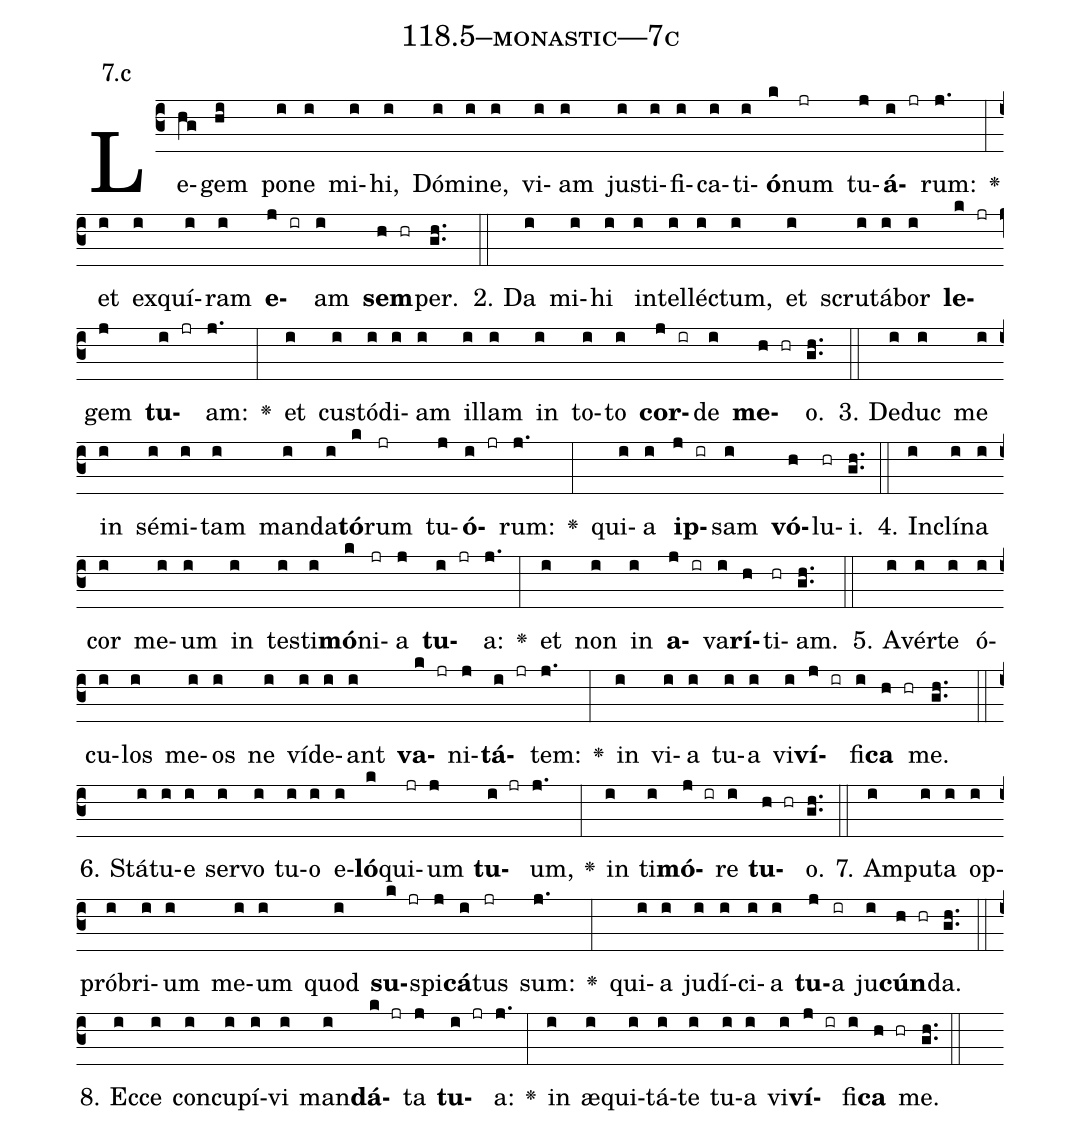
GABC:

name: 118.5--monastic---7c;
annotation: 7.c;
%%
(c3)Le(hg)gem(hi) po(i)ne(i) mi(i)hi,(i) Dó(i)mi(i)ne,(i) vi(i)am(i) jus(i)ti(i)fi(i)ca(i)ti(i)<b>ó</b>(k)num(jr) tu(j)<b>á</b>(i jr)rum:(j.) <v>\greheightstar</v>(:) et(i) ex(i)quí(i)ram(i) <b>e</b>(j ir)am(i) <b>sem</b>(h hr)per.(gh..) (::)
2. Da(i) mi(i)hi(i) in(i)tel(i)léc(i)tum,(i) et(i) scru(i)tá(i)bor(i) <b>le</b>(k jr)gem(j) <b>tu</b>(i jr)am:(j.) <v>\greheightstar</v>(:) et(i) cus(i)tó(i)di(i)am(i) il(i)lam(i) in(i) to(i)to(i) <b>cor</b>(j ir)de(i) <b>me</b>(h hr)o.(gh..) (::)
3. De(i)duc(i) me(i) in(i) sé(i)mi(i)tam(i) man(i)da(i)<b>tó</b>(k)rum(jr) tu(j)<b>ó</b>(i jr)rum:(j.) <v>\greheightstar</v>(:) qui(i)a(i) <b>ip</b>(j ir)sam(i) <b>vó</b>(h)lu(hr)i.(gh..) (::)
4. In(i)clí(i)na(i) cor(i) me(i)um(i) in(i) tes(i)ti(i)<b>mó</b>(k)ni(jr)a(j) <b>tu</b>(i jr)a:(j.) <v>\greheightstar</v>(:) et(i) non(i) in(i) <b>a</b>(j ir)va(i)<b>rí</b>(h)ti(hr)am.(gh..) (::)
5. A(i)vér(i)te(i) ó(i)cu(i)los(i) me(i)os(i) ne(i) ví(i)de(i)ant(i) <b>va</b>(k jr)ni(j)<b>tá</b>(i jr)tem:(j.) <v>\greheightstar</v>(:) in(i) vi(i)a(i) tu(i)a(i) vi(i)<b>ví</b>(j ir)fi(i)<b>ca</b>(h hr) me.(gh..) (::)
6. Stá(i)tu(i)e(i) ser(i)vo(i) tu(i)o(i) e(i)<b>ló</b>(k)qui(jr)um(j) <b>tu</b>(i jr)um,(j.) <v>\greheightstar</v>(:) in(i) ti(i)<b>mó</b>(j ir)re(i) <b>tu</b>(h hr)o.(gh..) (::)
7. Am(i)pu(i)ta(i) op(i)pró(i)bri(i)um(i) me(i)um(i) quod(i) <b>su</b>(k jr)spi(j)<b>cá</b>(i)tus(jr) sum:(j.) <v>\greheightstar</v>(:) qui(i)a(i) ju(i)dí(i)ci(i)a(i) <b>tu</b>(j)a(ir) ju(i)<b>cún</b>(h hr)da.(gh..) (::)
8. Ec(i)ce(i) con(i)cu(i)pí(i)vi(i) man(i)<b>dá</b>(k jr)ta(j) <b>tu</b>(i jr)a:(j.) <v>\greheightstar</v>(:) in(i) æ(i)qui(i)tá(i)te(i) tu(i)a(i) vi(i)<b>ví</b>(j ir)fi(i)<b>ca</b>(h hr) me.(gh..) (::)
